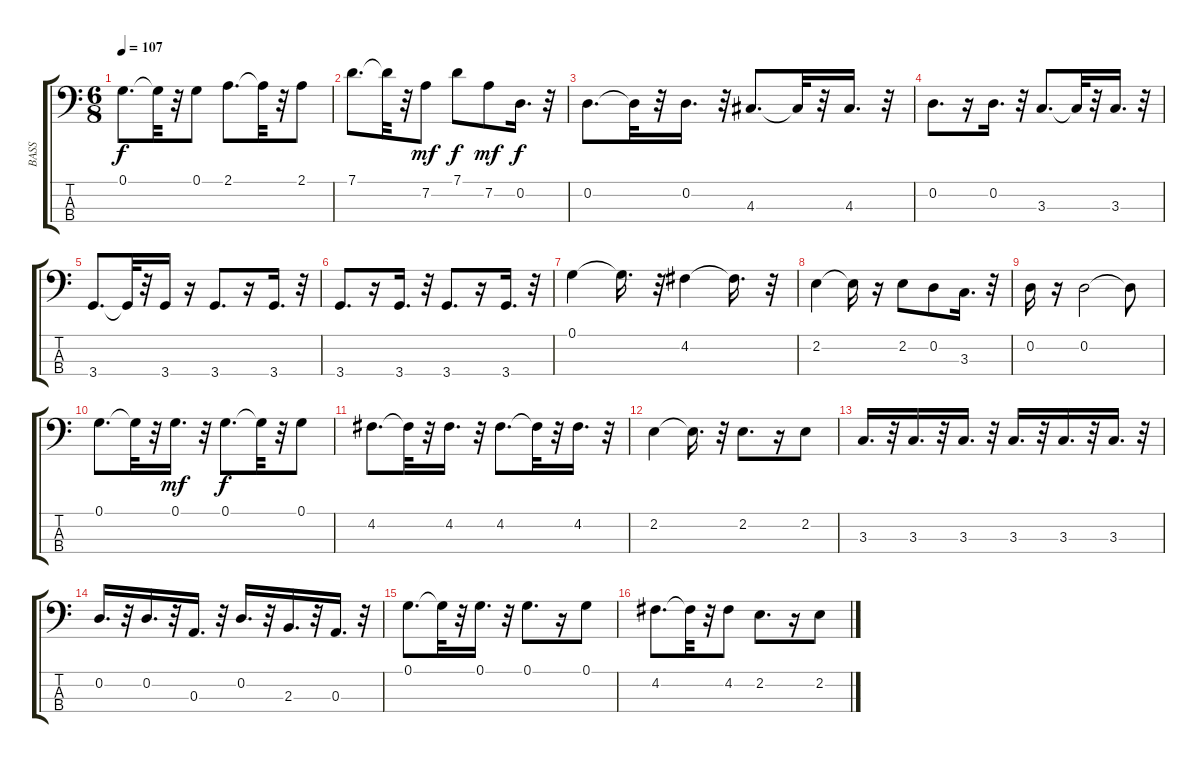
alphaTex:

\track ("BASS" "BASS") {instrument fretlessbass}
\staff {score tabs}
\tuning (G2 D2 A1 E1) {hide}
\ts (6 8)
\tempo 107
\clef f4
\ks c
0.1.8{d dy f} 0.1{t}.32 r.32 0.1.8 2.1.8{d} 2.1{t}.32 r.32 2.1.8 |
7.1.8{d} 7.1{t}.32 r.32 7.2.8{dy mf} 7.1.8{dy f} 7.2.8{dy mf} 0.2.16{d dy f} r.32 |
0.2.8{d} 0.2{t}.32 r.32 0.2.16{d} r.32 4.3.8{d} 4.3{t}.32 r.32 4.3.16{d} r.32 |
0.2.8{d} r.16 0.2.16{d} r.32 3.3.8{d} 3.3{t}.32 r.32 3.3.16{d} r.32 |
3.4.8{d} 3.4{t}.32 r.32 3.4.16 r.16 3.4.8{d} r.16 3.4.16{d} r.32 |
3.4.8{d} r.16 3.4.16{d} r.32 3.4.8{d} r.16 3.4.16{d} r.32 |
0.1.4 0.1{t}.16{d} r.32 4.2.4 4.2{t}.16{d} r.32 |
2.2.4 2.2{t}.16 r.16 2.2.8 0.2.8 3.3.16{d} r.32 |
0.2.16 r.16 0.2.2 0.2{t}.8 |
0.1.8{d} 0.1{t}.32 r.32 0.1.16{d dy mf} r.32 0.1.8{d dy f} 0.1{t}.32 r.32 0.1.8 |
4.2.8{d} 4.2{t}.32 r.32 4.2.16{d} r.32 4.2.8{d} 4.2{t}.32 r.32 4.2.16{d} r.32 |
2.2.4 2.2{t}.16{d} r.32 2.2.8{d} r.16 2.2.8 |
3.3.16{d} r.32 3.3.16{d} r.32 3.3.16{d} r.32 3.3.16{d} r.32 3.3.16{d} r.32 3.3.16{d} r.32 |
0.2.16{d} r.32 0.2.16{d} r.32 0.3.16{d} r.32 0.2.16{d} r.32 2.3.16{d} r.32 0.3.16{d} r.32 |
0.1.8{d} 0.1{t}.32 r.32 0.1.16{d} r.32 0.1.8{d} r.16 0.1.8 |
4.2.8{d} 4.2{t}.32 r.32 4.2.8 2.2.8{d} r.16 2.2.8
